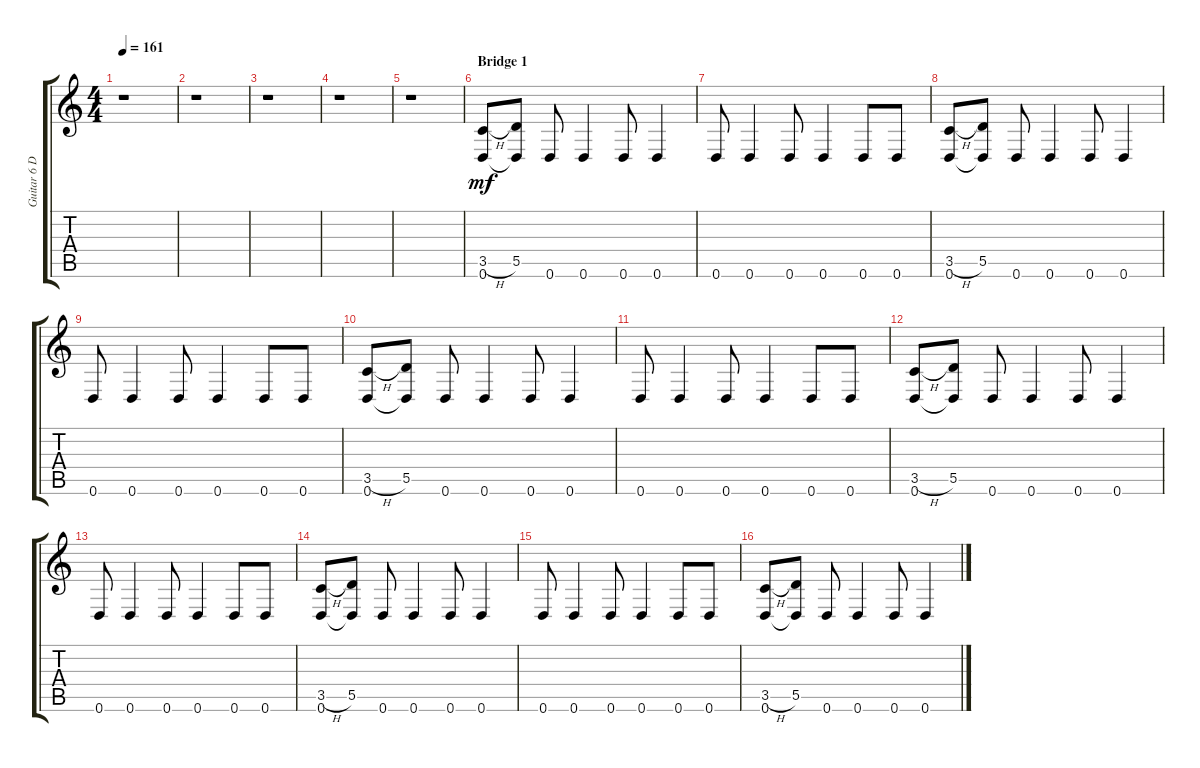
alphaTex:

\track ("Guitar 6 Drop D" "Guitar 6 D") {instrument overdrivenguitar}
\staff {score tabs}
\tuning (E4 B3 G3 D3 A2 D2) {hide}
\ts (4 4)
\tempo 161
\clef g2
\ks c
r.1{dy mf} |
r.1 |
r.1 |
r.1 |
r.1 |
\section ("" "Bridge 1")
(3.5{h} 0.6).8 (5.5 0.6{t}).8 0.6.8 0.6.4 0.6.8 0.6.4 |
0.6.8 0.6.4 0.6.8 0.6.4 0.6.8 0.6.8 |
(3.5{h} 0.6).8 (5.5 0.6{t}).8 0.6.8 0.6.4 0.6.8 0.6.4 |
0.6.8 0.6.4 0.6.8 0.6.4 0.6.8 0.6.8 |
(3.5{h} 0.6).8 (5.5 0.6{t}).8 0.6.8 0.6.4 0.6.8 0.6.4 |
0.6.8 0.6.4 0.6.8 0.6.4 0.6.8 0.6.8 |
(3.5{h} 0.6).8 (5.5 0.6{t}).8 0.6.8 0.6.4 0.6.8 0.6.4 |
0.6.8 0.6.4 0.6.8 0.6.4 0.6.8 0.6.8 |
(3.5{h} 0.6).8 (5.5 0.6{t}).8 0.6.8 0.6.4 0.6.8 0.6.4 |
0.6.8 0.6.4 0.6.8 0.6.4 0.6.8 0.6.8 |
(3.5{h} 0.6).8 (5.5 0.6{t}).8 0.6.8 0.6.4 0.6.8 0.6.4
